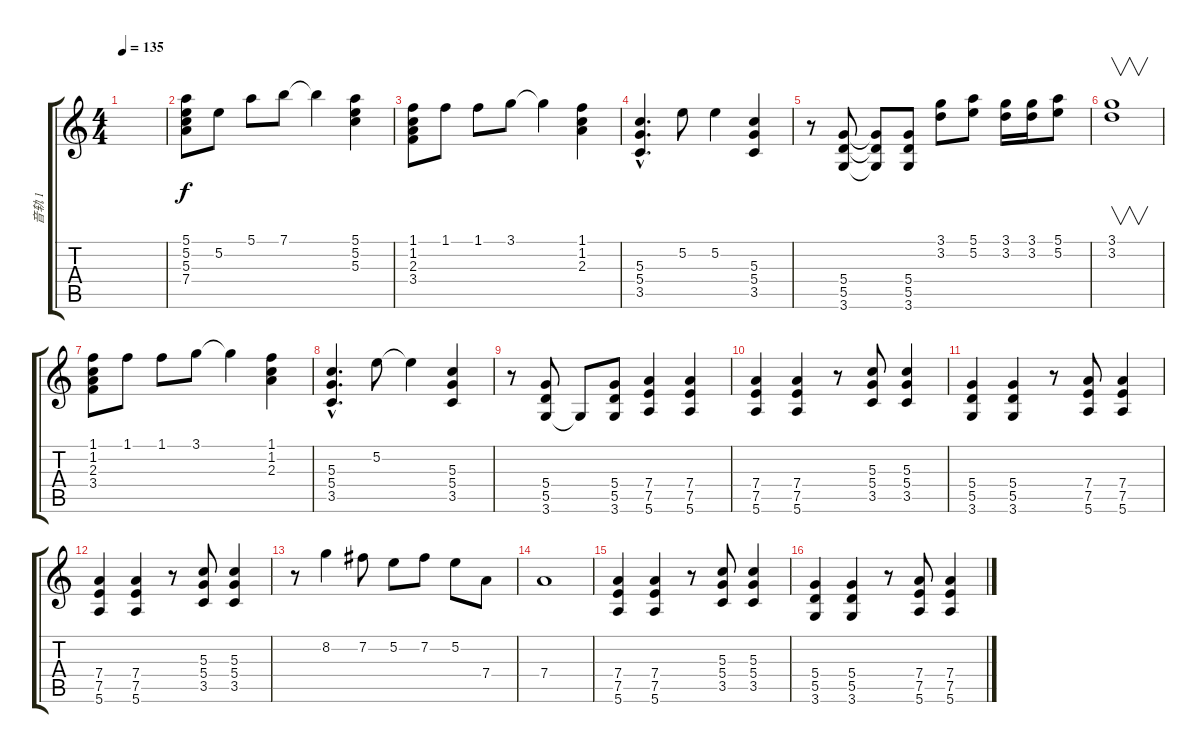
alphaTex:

\track ("音轨 1" "音轨 1") {instrument distortionguitar}
\staff {score tabs}
\tuning (E4 B3 G3 D3 A2 E2) {hide}
\ts (4 4)
\tempo 135
\clef g2
\ks c
|
(5.1 5.2 5.3 7.4).8 5.2.8 5.1.8 7.1.8 7.1{t}.4 (5.1 5.2 5.3).4 |
(1.1 1.2 2.3 3.4).8 1.1.8 1.1.8 3.1.8 3.1{t}.4 (1.1 1.2 2.3).4 |
(5.3{hac} 5.4{hac} 3.5{hac}).4{d} 5.2.8 5.2.4 (5.3 5.4 3.5).4 |
r.8 (5.4 5.5 3.6).8 (5.4{t} 5.5{t} 3.6{t}).8 (5.4 5.5 3.6).8 (3.1 3.2).8 (5.1 5.2).8 (3.1 3.2).16 (3.1 3.2).16 (5.1 5.2).8 |
(3.1 3.2).1{v} |
(1.1 1.2 2.3 3.4).8 1.1.8 1.1.8 3.1.8 3.1{t}.4 (1.1 1.2 2.3).4 |
(5.3{hac} 5.4{hac} 3.5{hac}).4{d} 5.2.8 5.2{t}.4 (5.3 5.4 3.5).4 |
r.8 (5.4 5.5 3.6).8 3.6{t}.8 (5.4 5.5 3.6).8 (7.4 7.5 5.6).4 (7.4 7.5 5.6).4 |
(7.4 7.5 5.6).4 (7.4 7.5 5.6).4 r.8 (5.3 5.4 3.5).8 (5.3 5.4 3.5).4 |
(5.4 5.5 3.6).4 (5.4 5.5 3.6).4 r.8 (7.4 7.5 5.6).8 (7.4 7.5 5.6).4 |
(7.4 7.5 5.6).4 (7.4 7.5 5.6).4 r.8 (5.3 5.4 3.5).8 (5.3 5.4 3.5).4 |
r.8 8.2.4 7.2.8 5.2.8 7.2.8 5.2.8 7.4.8 |
7.4.1 |
(7.4 7.5 5.6).4 (7.4 7.5 5.6).4 r.8 (5.3 5.4 3.5).8 (5.3 5.4 3.5).4 |
(5.4 5.5 3.6).4 (5.4 5.5 3.6).4 r.8 (7.4 7.5 5.6).8 (7.4 7.5 5.6).4
